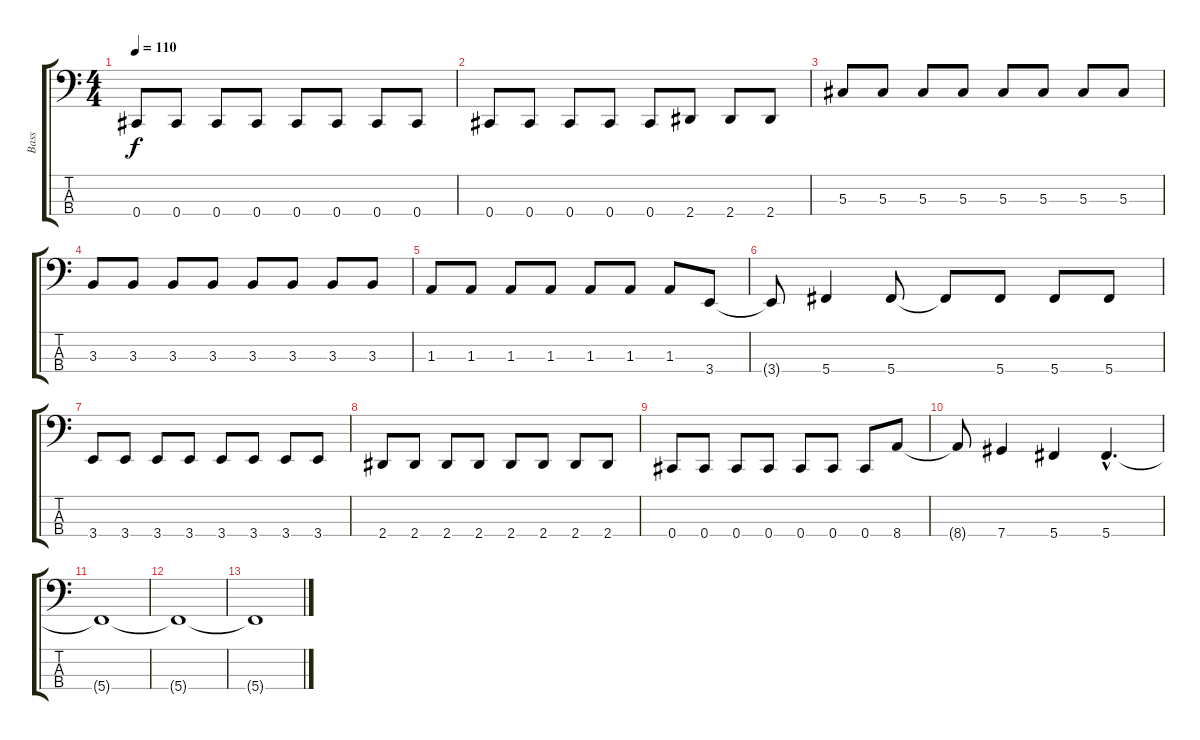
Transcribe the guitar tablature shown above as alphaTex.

\track ("Bass" "Bass") {instrument electricbasspick}
\staff {score tabs}
\tuning (Gb2 Db2 Ab1 Db1) {hide}
\ts (4 4)
\tempo 110
\clef f4
\ks c
0.4.8{dy f} 0.4.8 0.4.8 0.4.8 0.4.8 0.4.8 0.4.8 0.4.8 |
0.4.8 0.4.8 0.4.8 0.4.8 0.4.8 2.4.8 2.4.8 2.4.8 |
5.3.8 5.3.8 5.3.8 5.3.8 5.3.8 5.3.8 5.3.8 5.3.8 |
3.3.8 3.3.8 3.3.8 3.3.8 3.3.8 3.3.8 3.3.8 3.3.8 |
1.3.8 1.3.8 1.3.8 1.3.8 1.3.8 1.3.8 1.3.8 3.4.8 |
3.4{t}.8 5.4.4 5.4.8 5.4{t}.8 5.4.8 5.4.8 5.4.8 |
3.4.8 3.4.8 3.4.8 3.4.8 3.4.8 3.4.8 3.4.8 3.4.8 |
2.4.8 2.4.8 2.4.8 2.4.8 2.4.8 2.4.8 2.4.8 2.4.8 |
0.4.8 0.4.8 0.4.8 0.4.8 0.4.8 0.4.8 0.4.8 8.4.8 |
8.4{t}.8 7.4.4 5.4.4 5.4{hac}.4{d} |
5.4{t}.1 |
5.4{t}.1 |
5.4{t}.1
